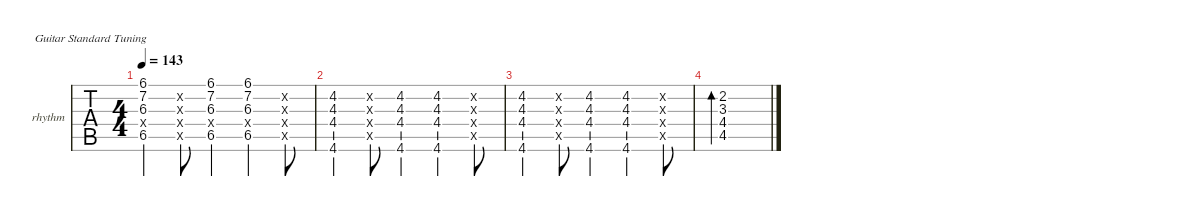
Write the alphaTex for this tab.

\defaultSystemsLayout 4
\hideDynamics
\bracketExtendMode nobrackets
\firstSystemTrackNameOrientation horizontal
\otherSystemsTrackNameOrientation horizontal
\track ("rhythm guitar" "rhythm") {instrument electricguitarclean}
\staff {tabs}
\tuning (E4 B3 G3 D3 A2 E2)
\ts (4 4)
\tempo 143
\clef g2
\ks g#minor
(6.5{acc #} 0.4{x acc forcenatural} 6.3{acc #} 7.2{acc #} 6.1{acc #}).4{dy mf} (0.5{x acc forcenatural} 0.4{x acc forcenatural} 0.3{x acc forcenatural} 0.2{x acc forcenatural}).8 (6.5{acc #} 0.4{x acc forcenatural} 6.3{acc #} 7.2{acc #} 6.1{acc #}).4 (6.5{acc #} 0.4{x acc forcenatural} 6.3{acc #} 7.2{acc #} 6.1{acc #}).4 (0.2{x acc forcenatural} 0.3{x acc forcenatural} 0.4{x acc forcenatural} 0.5{x acc forcenatural}).8 |
(4.6{acc #} 4.4{acc #} 4.3{acc forcenatural} 4.2{acc #}).4 (0.5{x acc forcenatural} 0.4{x acc forcenatural} 0.3{x acc forcenatural} 0.2{x acc forcenatural}).8 (4.6{acc #} 4.4{acc #} 4.3{acc forcenatural} 4.2{acc #}).4 (4.6{acc #} 4.4{acc #} 4.3{acc forcenatural} 4.2{acc #}).4 (0.2{x acc forcenatural} 0.3{x acc forcenatural} 0.4{x acc forcenatural} 0.5{x acc forcenatural}).8 |
(4.6{acc #} 4.4{acc #} 4.3{acc forcenatural} 4.2{acc #}).4 (0.5{x acc forcenatural} 0.4{x acc forcenatural} 0.3{x acc forcenatural} 0.2{x acc forcenatural}).8 (4.6{acc #} 4.4{acc #} 4.3{acc forcenatural} 4.2{acc #}).4 (4.6{acc #} 4.4{acc #} 4.3{acc forcenatural} 4.2{acc #}).4 (0.2{x acc forcenatural} 0.3{x acc forcenatural} 0.4{x acc forcenatural} 0.5{x acc forcenatural}).8 |
(4.5{acc #} 4.4{acc #} 3.3{acc #} 2.2{acc #}).1{bd 135}
